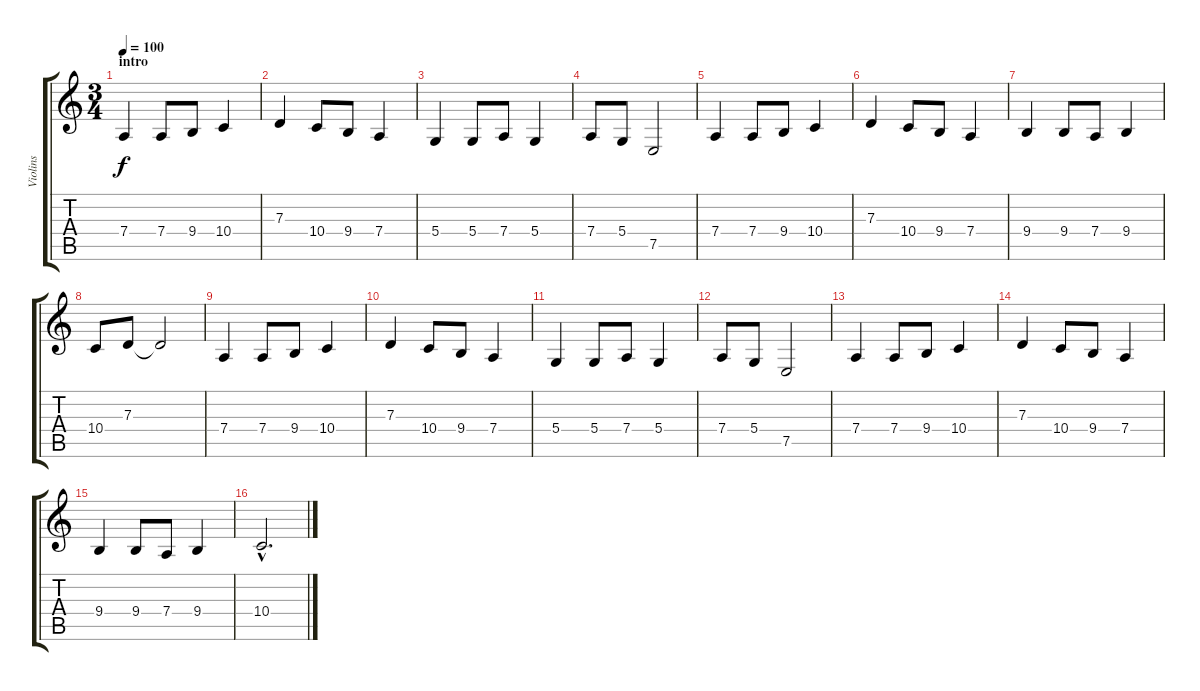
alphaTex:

\track ("Violins" "Violins") {instrument stringensemble1}
\staff {score tabs}
\tuning (E4 B3 G3 D3 A2 E2) {hide}
\ts (3 4)
\section ("" "intro")
\tempo 100
\clef g2
\ks c
7.4.4{dy f instrument stringensemble1} 7.4.8 9.4.8 10.4.4 |
7.3.4 10.4.8 9.4.8 7.4.4 |
5.4.4 5.4.8 7.4.8 5.4.4 |
7.4.8 5.4.8 7.5.2 |
7.4.4 7.4.8 9.4.8 10.4.4 |
7.3.4 10.4.8 9.4.8 7.4.4 |
9.4.4 9.4.8 7.4.8 9.4.4 |
10.4.8 7.3.8 7.3{t}.2 |
7.4.4 7.4.8 9.4.8 10.4.4 |
7.3.4 10.4.8 9.4.8 7.4.4 |
5.4.4 5.4.8 7.4.8 5.4.4 |
7.4.8 5.4.8 7.5.2 |
7.4.4 7.4.8 9.4.8 10.4.4 |
7.3.4 10.4.8 9.4.8 7.4.4 |
9.4.4 9.4.8 7.4.8 9.4.4 |
10.4{hac}.2{d}
